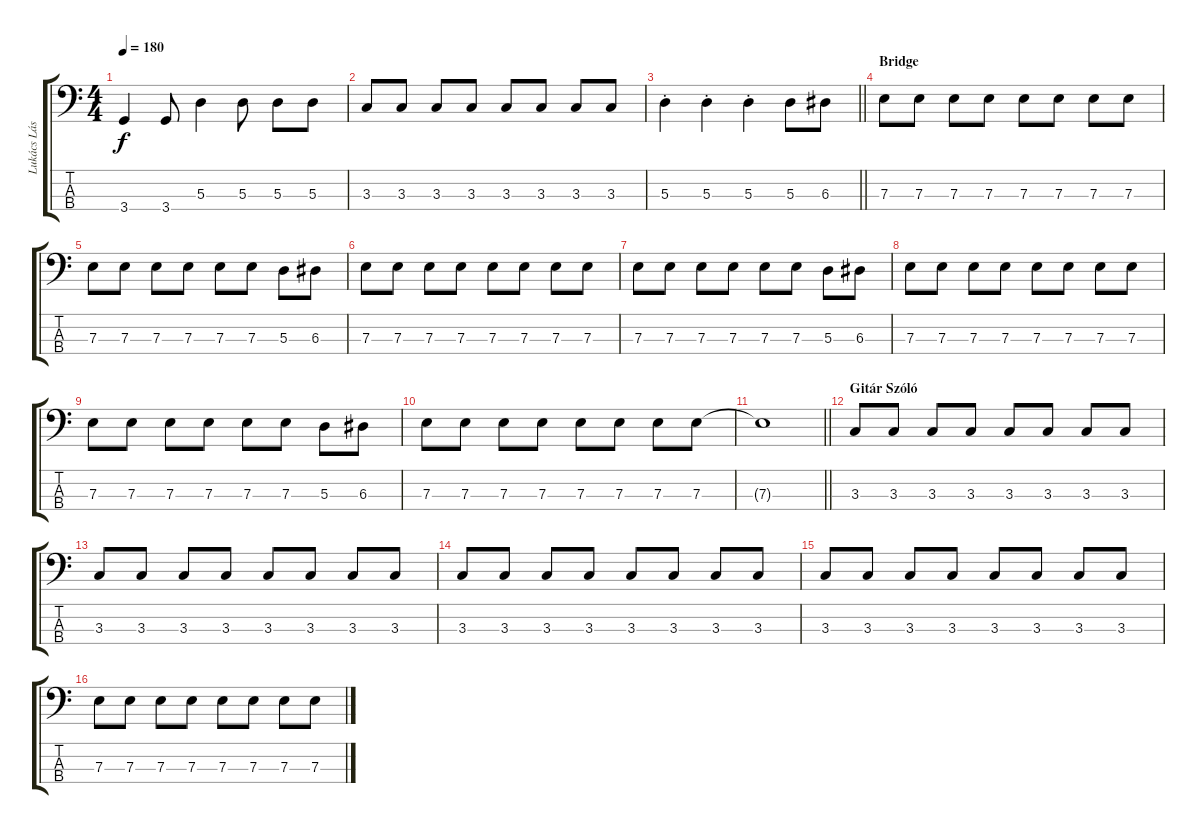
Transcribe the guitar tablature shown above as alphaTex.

\track ("Lukács László - Bass Gitár" "Lukács Lás") {instrument electricbasspick}
\staff {score tabs}
\tuning (G2 D2 A1 E1) {hide}
\ts (4 4)
\tempo 180
\clef f4
\ks c
3.4.4{dy f} 3.4.8 5.3.4 5.3.8 5.3.8 5.3.8 |
3.3.8 3.3.8 3.3.8 3.3.8 3.3.8 3.3.8 3.3.8 3.3.8 |
\barLineRight lightlight
5.3{st}.4 5.3{st}.4 5.3{st}.4 5.3.8 6.3.8 |
\section ("" "Bridge")
7.3.8 7.3.8 7.3.8 7.3.8 7.3.8 7.3.8 7.3.8 7.3.8 |
7.3.8 7.3.8 7.3.8 7.3.8 7.3.8 7.3.8 5.3.8 6.3.8 |
7.3.8 7.3.8 7.3.8 7.3.8 7.3.8 7.3.8 7.3.8 7.3.8 |
7.3.8 7.3.8 7.3.8 7.3.8 7.3.8 7.3.8 5.3.8 6.3.8 |
7.3.8 7.3.8 7.3.8 7.3.8 7.3.8 7.3.8 7.3.8 7.3.8 |
7.3.8 7.3.8 7.3.8 7.3.8 7.3.8 7.3.8 5.3.8 6.3.8 |
7.3.8 7.3.8 7.3.8 7.3.8 7.3.8 7.3.8 7.3.8 7.3.8 |
\barLineRight lightlight
7.3{t}.1 |
\section ("" "Gitár Szóló")
3.3.8 3.3.8 3.3.8 3.3.8 3.3.8 3.3.8 3.3.8 3.3.8 |
3.3.8 3.3.8 3.3.8 3.3.8 3.3.8 3.3.8 3.3.8 3.3.8 |
3.3.8 3.3.8 3.3.8 3.3.8 3.3.8 3.3.8 3.3.8 3.3.8 |
3.3.8 3.3.8 3.3.8 3.3.8 3.3.8 3.3.8 3.3.8 3.3.8 |
7.3.8 7.3.8 7.3.8 7.3.8 7.3.8 7.3.8 7.3.8 7.3.8
